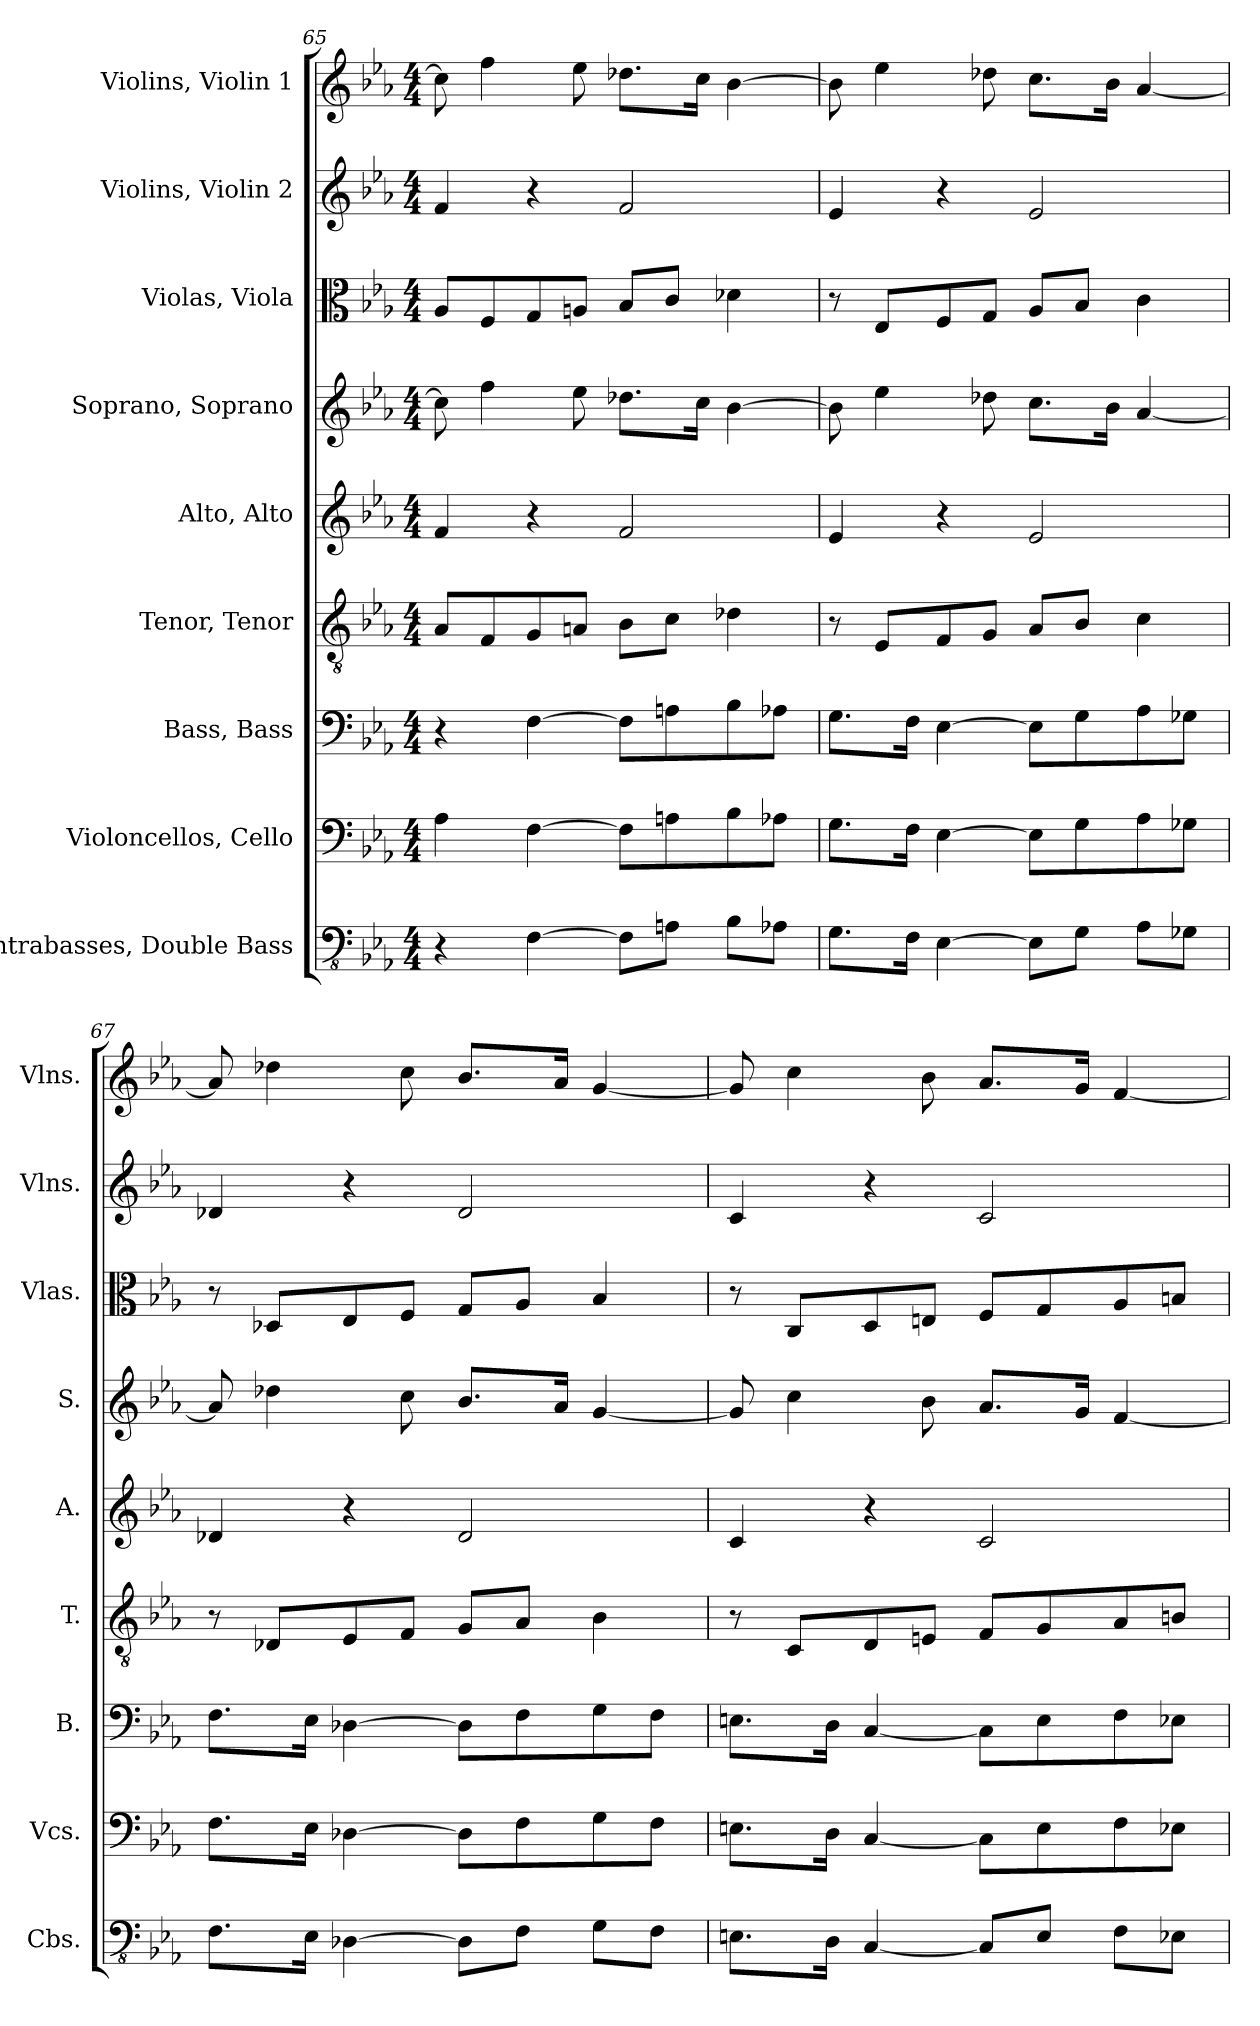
**kern	**kern	**kern	**kern	**kern	**kern	**kern	**kern	**kern
*part9	*part8	*part7	*part6	*part5	*part4	*part3	*part2	*part1
*staff9	*staff8	*staff7	*staff6	*staff5	*staff4	*staff3	*staff2	*staff1
*I"Contrabasses, Double Bass	*I"Violoncellos, Cello	*I"Bass, Bass	*I"Tenor, Tenor	*I"Alto, Alto	*I"Soprano, Soprano	*I"Violas, Viola	*I"Violins, Violin 2	*I"Violins, Violin 1
*I'Cbs.	*I'Vcs.	*I'B.	*I'T.	*I'A.	*I'S.	*I'Vlas.	*I'Vlns.	*I'Vlns.
*clefFv4	*clefF4	*clefF4	*clefGv2	*clefG2	*clefG2	*clefC3	*clefG2	*clefG2
*k[b-e-a-]	*k[b-e-a-]	*k[b-e-a-]	*k[b-e-a-]	*k[b-e-a-]	*k[b-e-a-]	*k[b-e-a-]	*k[b-e-a-]	*k[b-e-a-]
*M4/4	*M4/4	*M4/4	*M4/4	*M4/4	*M4/4	*M4/4	*M4/4	*M4/4
=65	=65	=65	=65	=65	=65	=65	=65	=65
4r	4A-\	4r	8A-/L	4f/	8cc\]	8A-/L	4f/	8cc\]
.	.	.	8F/	.	4ff\	8F/	.	4ff\
[4FF\	[4F\	[4F\	8G/	4r	.	8G/	4r	.
.	.	.	8An/J	.	8ee-\	8An/J	.	8ee-\
8FF\L]	8F\L]	8F\L]	8B-\L	2f/	8.dd-X\L	8B-/L	2f/	8.dd-X\L
8AAn\J	8An\	8An\	8c\J	.	.	8c/J	.	.
.	.	.	.	.	16cc\Jk	.	.	16cc\Jk
8BB-\L	8B-\	8B-\	4d-X\	.	[4b-\	4d-X\	.	[4b-\
8AA-X\J	8A-X\J	8A-X\J	.	.	.	.	.	.
=66	=66	=66	=66	=66	=66	=66	=66	=66
8.GG\L	8.G\L	8.G\L	8r	4e-/	8b-\]	8r	4e-/	8b-\]
.	.	.	8E-/L	.	4ee-\	8E-/L	.	4ee-\
16FF\Jk	16F\Jk	16F\Jk	.	.	.	.	.	.
[4EE-\	[4E-\	[4E-\	8F/	4r	.	8F/	4r	.
.	.	.	8G/J	.	8dd-X\	8G/J	.	8dd-X\
8EE-\L]	8E-\L]	8E-\L]	8A-/L	2e-/	8.cc\L	8A-/L	2e-/	8.cc\L
8GG\J	8G\	8G\	8B-/J	.	.	8B-/J	.	.
.	.	.	.	.	16b-\Jk	.	.	16b-\Jk
8AA-\L	8A-\	8A-\	4c\	.	[4a-/	4c\	.	[4a-/
8GG-X\J	8G-X\J	8G-X\J	.	.	.	.	.	.
=67	=67	=67	=67	=67	=67	=67	=67	=67
8.FF\L	8.F\L	8.F\L	8r	4d-X/	8a-/]	8r	4d-X/	8a-/]
.	.	.	8D-X/L	.	4dd-X\	8D-X/L	.	4dd-X\
16EE-\Jk	16E-\Jk	16E-\Jk	.	.	.	.	.	.
[4DD-X\	[4D-X\	[4D-X\	8E-/	4r	.	8E-/	4r	.
.	.	.	8F/J	.	8cc\	8F/J	.	8cc\
8DD-\L]	8D-\L]	8D-\L]	8G/L	2d-/	8.b-/L	8G/L	2d-/	8.b-/L
8FF\J	8F\	8F\	8A-/J	.	.	8A-/J	.	.
.	.	.	.	.	16a-/Jk	.	.	16a-/Jk
8GG\L	8G\	8G\	4B-\	.	[4g/	4B-/	.	[4g/
8FF\J	8F\J	8F\J	.	.	.	.	.	.
!!LO:PB:g=z
=68	=68	=68	=68	=68	=68	=68	=68	=68
8.EEn\L	8.En\L	8.En\L	8r	4c/	8g/]	8r	4c/	8g/]
.	.	.	8C/L	.	4cc\	8C/L	.	4cc\
16DD\Jk	16D\Jk	16D\Jk	.	.	.	.	.	.
[4CC/	[4C/	[4C/	8D/	4r	.	8D/	4r	.
.	.	.	8En/J	.	8b-\	8En/J	.	8b-\
8CC/L]	8C\L]	8C\L]	8F/L	2c/	8.a-/L	8F/L	2c/	8.a-/L
8EE/J	8E\	8E\	8G/	.	.	8G/	.	.
.	.	.	.	.	16g/Jk	.	.	16g/Jk
8FF\L	8F\	8F\	8A-/	.	[4f/	8A-/	.	[4f/
8EE-X\J	8E-X\J	8E-X\J	8Bn/J	.	.	8Bn/J	.	.
=	=	=	=	=	=	=	=	=
*-	*-	*-	*-	*-	*-	*-	*-	*-
